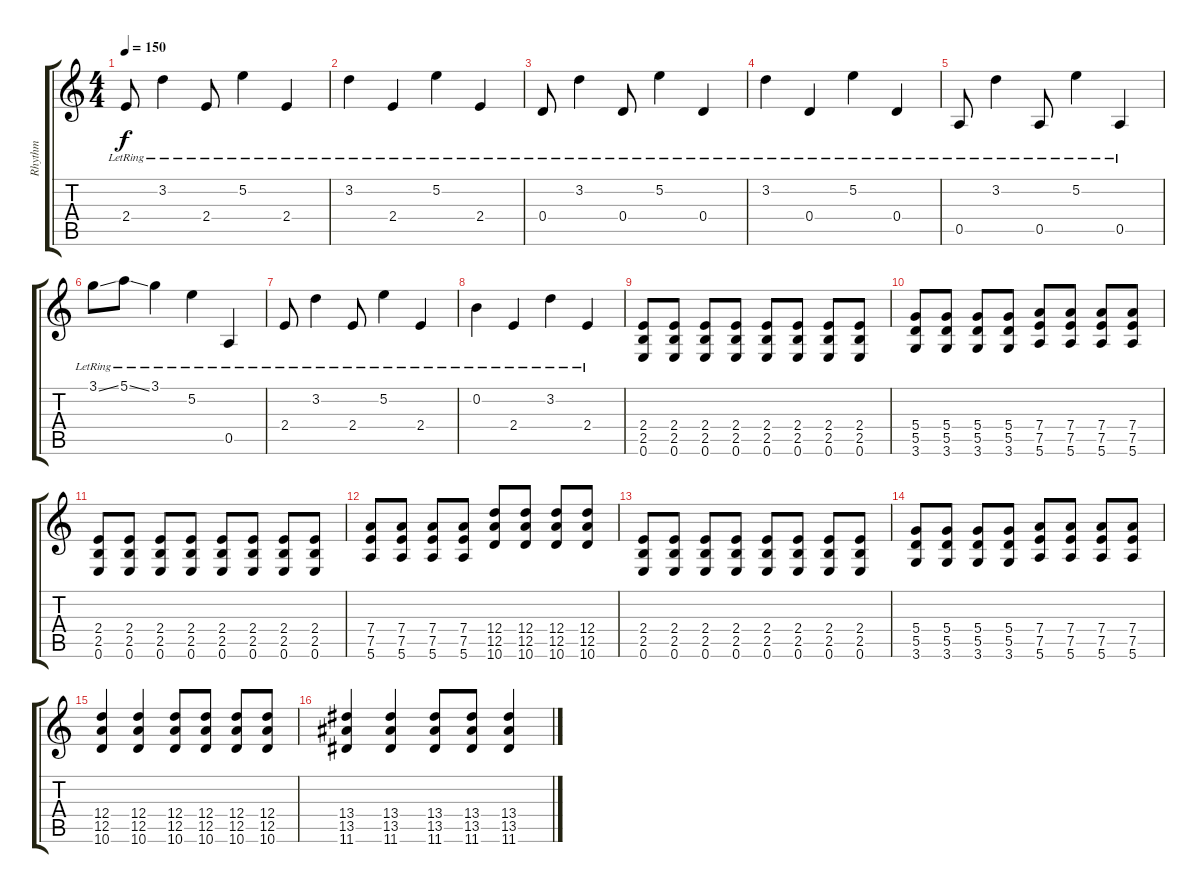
\track ("Rhythm" "Rhythm") {instrument distortionguitar}
\staff {score tabs}
\tuning (E4 B3 G3 D3 A2 E2) {hide}
\ts (4 4)
\tempo 150
\clef g2
\ks c
2.4{lr}.8{dy f} 3.2{lr}.4 2.4{lr}.8 5.2{lr}.4 2.4{lr}.4 |
3.2{lr}.4 2.4{lr}.4 5.2{lr}.4 2.4{lr}.4 |
0.4{lr}.8 3.2{lr}.4 0.4{lr}.8 5.2{lr}.4 0.4{lr}.4 |
3.2{lr}.4 0.4{lr}.4 5.2{lr}.4 0.4{lr}.4 |
0.5{lr}.8 3.2{lr}.4 0.5{lr}.8 5.2{lr}.4 0.5{lr}.4 |
3.1{ss lr}.8 5.1{ss lr}.8 3.1{lr}.4 5.2{lr}.4 0.5{lr}.4 |
2.4{lr}.8 3.2{lr}.4 2.4{lr}.8 5.2{lr}.4 2.4{lr}.4 |
0.2{lr}.4 2.4{lr}.4 3.2{lr}.4 2.4{lr}.4 |
(2.4 2.5 0.6).8 (2.4 2.5 0.6).8 (2.4 2.5 0.6).8 (2.4 2.5 0.6).8 (2.4 2.5 0.6).8 (2.4 2.5 0.6).8 (2.4 2.5 0.6).8 (2.4 2.5 0.6).8 |
(5.4 5.5 3.6).8 (5.4 5.5 3.6).8 (5.4 5.5 3.6).8 (5.4 5.5 3.6).8 (7.4 7.5 5.6).8 (7.4 7.5 5.6).8 (7.4 7.5 5.6).8 (7.4 7.5 5.6).8 |
(2.4 2.5 0.6).8 (2.4 2.5 0.6).8 (2.4 2.5 0.6).8 (2.4 2.5 0.6).8 (2.4 2.5 0.6).8 (2.4 2.5 0.6).8 (2.4 2.5 0.6).8 (2.4 2.5 0.6).8 |
(7.4 7.5 5.6).8 (7.4 7.5 5.6).8 (7.4 7.5 5.6).8 (7.4 7.5 5.6).8 (12.4 12.5 10.6).8 (12.4 12.5 10.6).8 (12.4 12.5 10.6).8 (12.4 12.5 10.6).8 |
(2.4 2.5 0.6).8 (2.4 2.5 0.6).8 (2.4 2.5 0.6).8 (2.4 2.5 0.6).8 (2.4 2.5 0.6).8 (2.4 2.5 0.6).8 (2.4 2.5 0.6).8 (2.4 2.5 0.6).8 |
(5.4 5.5 3.6).8 (5.4 5.5 3.6).8 (5.4 5.5 3.6).8 (5.4 5.5 3.6).8 (7.4 7.5 5.6).8 (7.4 7.5 5.6).8 (7.4 7.5 5.6).8 (7.4 7.5 5.6).8 |
(12.4 12.5 10.6).4 (12.4 12.5 10.6).4 (12.4 12.5 10.6).8 (12.4 12.5 10.6).8 (12.4 12.5 10.6).8 (12.4 12.5 10.6).8 |
(13.4 13.5 11.6).4 (13.4 13.5 11.6).4 (13.4 13.5 11.6).8 (13.4 13.5 11.6).8 (13.4 13.5 11.6).4
